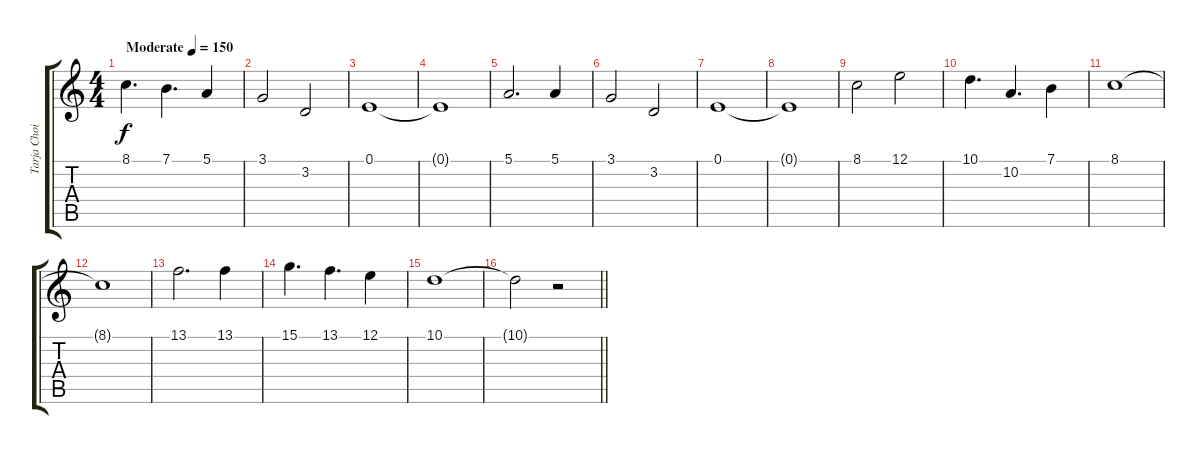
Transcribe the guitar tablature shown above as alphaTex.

\track ("Tarja Choir" "Tarja Choi") {instrument pad4choir}
\staff {score tabs}
\tuning (E4 B3 G3 D3 A2 E2) {hide}
\ts (4 4)
\tempo (150 "Moderate")
\clef g2
\ks c
8.1.4{d dy f instrument pad4choir} 7.1.4{d} 5.1.4 |
3.1.2 3.2.2 |
0.1.1 |
0.1{t}.1 |
5.1.2{d} 5.1.4 |
3.1.2 3.2.2 |
0.1.1 |
0.1{t}.1 |
8.1.2 12.1.2 |
10.1.4{d} 10.2.4{d} 7.1.4 |
8.1.1 |
8.1{t}.1 |
13.1.2{d} 13.1.4 |
15.1.4{d} 13.1.4{d} 12.1.4 |
10.1.1 |
\barLineRight lightlight
10.1{t}.2 r.2
